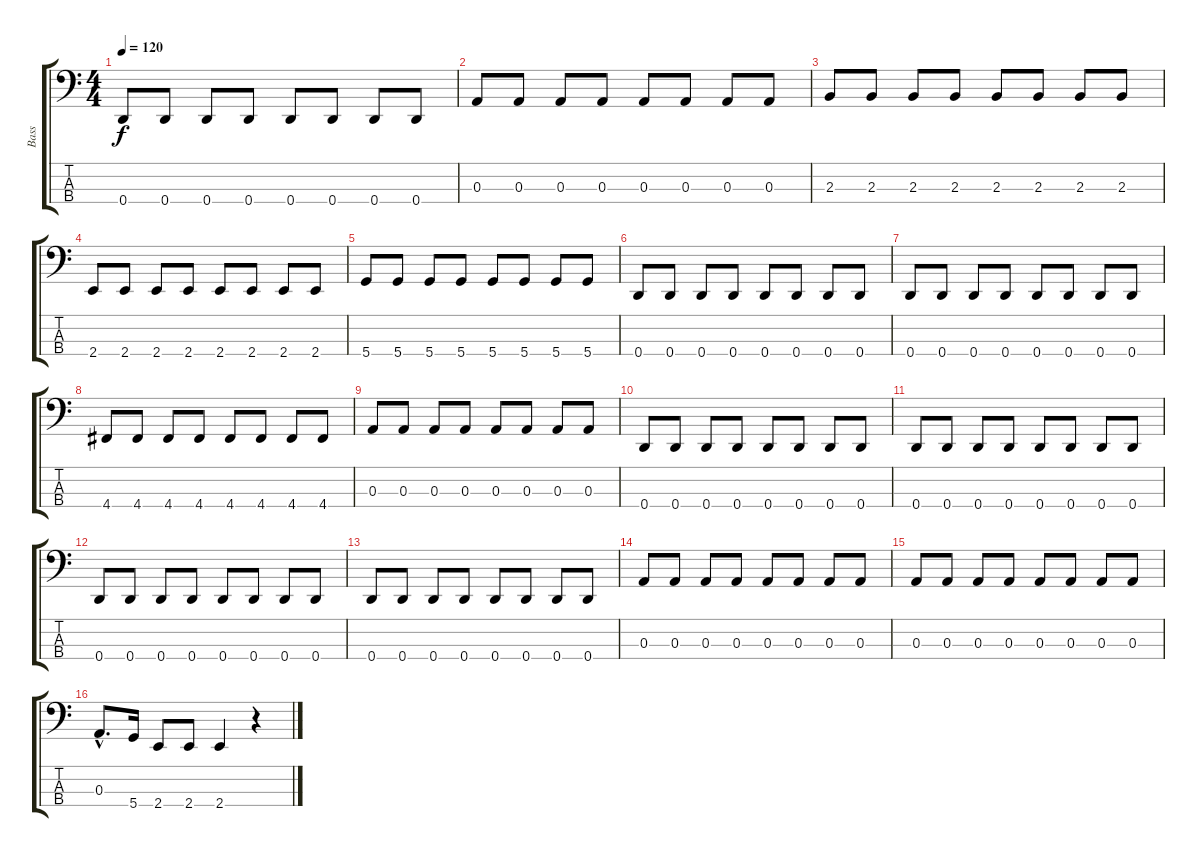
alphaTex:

\track ("Bass" "Bass") {instrument electricbassfinger}
\staff {score tabs}
\tuning (G2 D2 A1 D1) {hide}
\ts (4 4)
\tempo 120
\clef f4
\ks c
0.4.8{dy f} 0.4.8 0.4.8 0.4.8 0.4.8 0.4.8 0.4.8 0.4.8 |
0.3.8 0.3.8 0.3.8 0.3.8 0.3.8 0.3.8 0.3.8 0.3.8 |
2.3.8 2.3.8 2.3.8 2.3.8 2.3.8 2.3.8 2.3.8 2.3.8 |
2.4.8 2.4.8 2.4.8 2.4.8 2.4.8 2.4.8 2.4.8 2.4.8 |
5.4.8 5.4.8 5.4.8 5.4.8 5.4.8 5.4.8 5.4.8 5.4.8 |
0.4.8 0.4.8 0.4.8 0.4.8 0.4.8 0.4.8 0.4.8 0.4.8 |
0.4.8 0.4.8 0.4.8 0.4.8 0.4.8 0.4.8 0.4.8 0.4.8 |
4.4.8 4.4.8 4.4.8 4.4.8 4.4.8 4.4.8 4.4.8 4.4.8 |
0.3.8 0.3.8 0.3.8 0.3.8 0.3.8 0.3.8 0.3.8 0.3.8 |
0.4.8 0.4.8 0.4.8 0.4.8 0.4.8 0.4.8 0.4.8 0.4.8 |
0.4.8 0.4.8 0.4.8 0.4.8 0.4.8 0.4.8 0.4.8 0.4.8 |
0.4.8 0.4.8 0.4.8 0.4.8 0.4.8 0.4.8 0.4.8 0.4.8 |
0.4.8 0.4.8 0.4.8 0.4.8 0.4.8 0.4.8 0.4.8 0.4.8 |
0.3.8 0.3.8 0.3.8 0.3.8 0.3.8 0.3.8 0.3.8 0.3.8 |
0.3.8 0.3.8 0.3.8 0.3.8 0.3.8 0.3.8 0.3.8 0.3.8 |
0.3{hac}.8{d} 5.4.16 2.4.8 2.4.8 2.4.4 r.4
